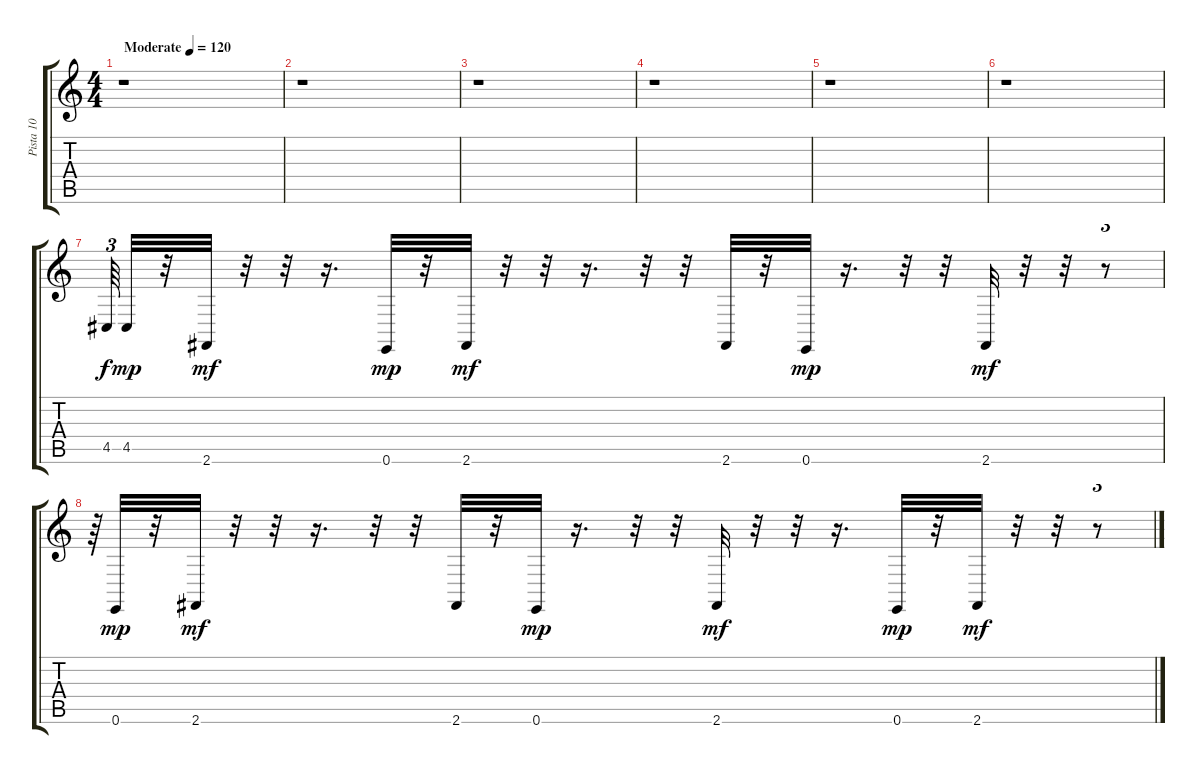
\track ("Pista 10" "Pista 10") {instrument drawbarorgan}
\staff {score tabs}
\tuning (E4 B3 G3 D3 A2 E2) {hide}
\ts (4 4)
\tempo (120 "Moderate")
\clef g2
\ks c
r.1{dy f instrument drawbarorgan} |
r.1 |
r.1 |
r.1 |
r.1 |
r.1 |
4.5.64{tu (3 2)} 4.5.32{dy mp} r.32 2.6.32{dy mf} r.32 r.32 r.16{d} 0.6.32{dy mp} r.32 2.6.32{dy mf} r.32 r.32 r.16{d} r.32 r.32 2.6.32 r.32 0.6.32{dy mp} r.16{d} r.32 r.32 2.6.32{dy mf} r.32 r.32 r.8{tu (3 2)} |
r.64{tu (3 2)} 0.6.32{dy mp} r.32 2.6.32{dy mf} r.32 r.32 r.16{d} r.32 r.32 2.6.32 r.32 0.6.32{dy mp} r.16{d} r.32 r.32 2.6.32{dy mf} r.32 r.32 r.16{d} 0.6.32{dy mp} r.32 2.6.32{dy mf} r.32 r.32 r.8{tu (3 2)}
